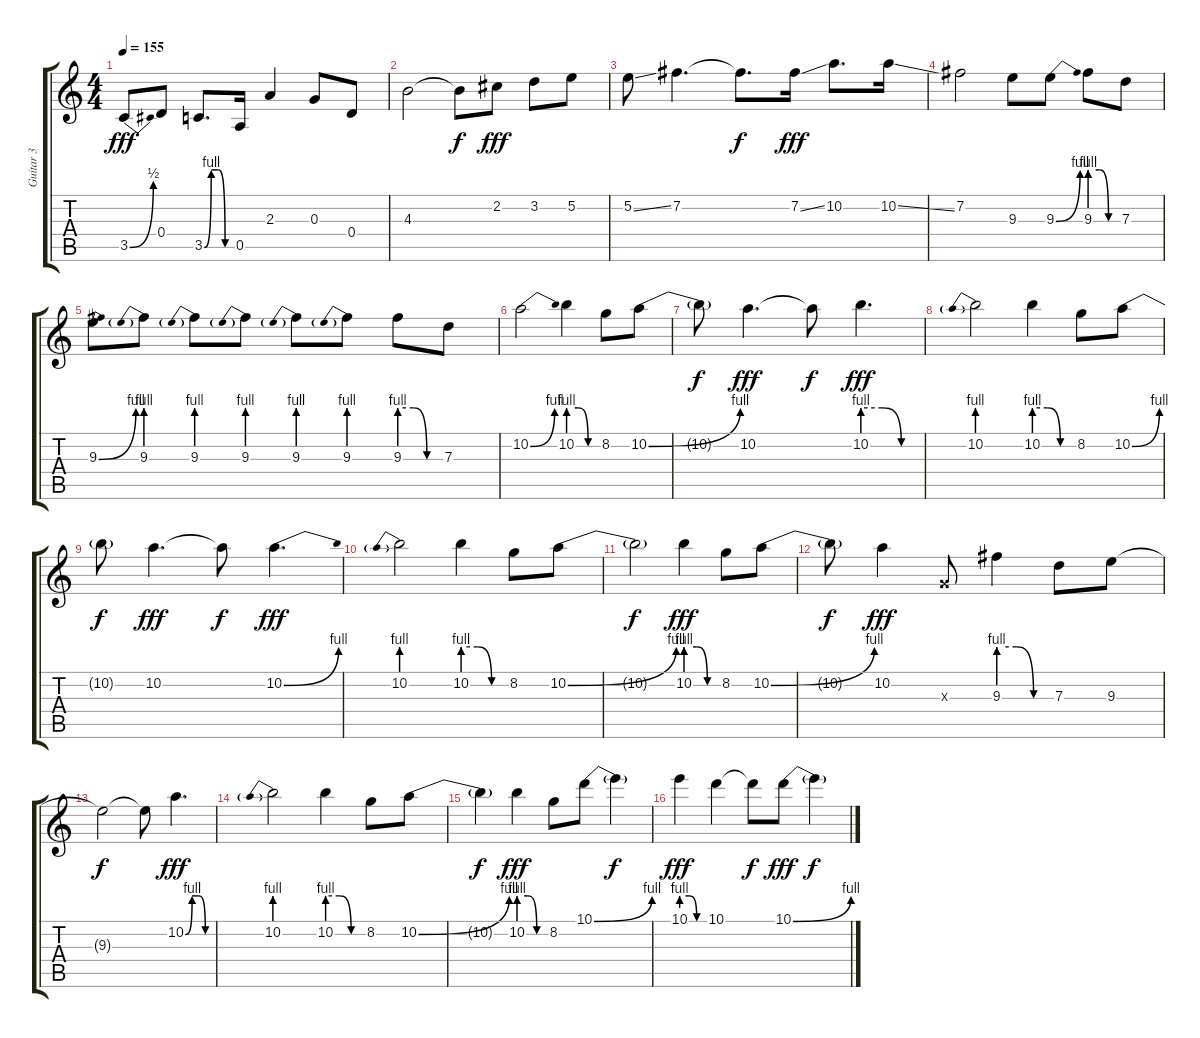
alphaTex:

\track ("Guitar 3" "Guitar 3") {instrument distortionguitar}
\staff {score tabs}
\tuning (E4 B3 G3 D3 A2 E2) {hide}
\ts (4 4)
\tempo 155
\clef g2
\ks c
3.5{be (bend 0 0 60 2)}.8{dy fff} 0.4.8 3.5{be (custom 0 0 15 4 30 4 45 0 60 0)}.8{d} 0.5.16 2.3.4 0.3.8 0.4.8 |
4.3.2 4.3{t}.8{dy f} 2.2.8{dy fff} 3.2.8 5.2.8 |
5.2{ss}.8 7.2.4{d} 7.2{t}.8{d dy f} 7.2{ss}.16{dy fff} 10.2.8{d} 10.2{ss}.16 |
7.2.2 9.3.8 9.3{be (bend 0 0 60 4)}.8 9.3{be (custom 0 4 20 4 40 0 60 0)}.8 7.3.8 |
9.3{be (bend 0 0 60 4)}.8 9.3{be (prebend 0 4 60 4)}.8 9.3{be (prebend 0 4 60 4)}.8 9.3{be (prebend 0 4 60 4)}.8 9.3{be (prebend 0 4 60 4)}.8 9.3{be (prebend 0 4 60 4)}.8 9.3{be (custom 0 4 20 4 40 0 60 0)}.8 7.3.8 |
10.2{be (bend 0 0 60 4)}.2 10.2{be (custom 0 4 20 4 40 0 60 0)}.4 8.2.8 10.2{be (bend 0 0 60 4)}.8 |
10.2{t}.8{dy f} 10.2.4{d dy fff} 10.2{t}.8{dy f} 10.2{be (custom 0 4 20 4 40 0 60 0)}.4{d dy fff} |
10.2{be (prebend 0 4 60 4)}.2 10.2{be (custom 0 4 20 4 40 0 60 0)}.4 8.2.8 10.2{be (bend 0 0 60 4)}.8 |
10.2{t}.8{dy f} 10.2.4{d dy fff} 10.2{t}.8{dy f} 10.2{be (bend 0 0 60 4)}.4{d dy fff} |
10.2{be (prebend 0 4 60 4)}.2 10.2{be (custom 0 4 20 4 40 0 60 0)}.4 8.2.8 10.2{be (bend 0 0 60 4)}.8 |
10.2{t}.2{dy f} 10.2{be (custom 0 4 20 4 40 0 60 0)}.4{dy fff} 8.2.8 10.2{be (bend 0 0 60 4)}.8 |
10.2{t}.8{dy f} 10.2.4{dy fff} 0.3{x}.8 9.3{be (custom 0 4 20 4 40 0 60 0)}.4 7.3.8 9.3.8 |
9.3{t}.2{dy f} 9.3{t}.8 10.2{be (custom 0 0 15 4 30 4 45 0 60 0)}.4{d dy fff} |
10.2{be (prebend 0 4 60 4)}.2 10.2{be (custom 0 4 20 4 40 0 60 0)}.4 8.2.8 10.2{be (bend 0 0 60 4)}.8 |
10.2{t}.4{dy f} 10.2{be (custom 0 4 20 4 40 0 60 0)}.4{dy fff} 8.2.8 10.1{be (bend 0 0 60 4)}.8 10.1{t}.4{dy f} |
10.1{be (custom 0 4 20 4 40 0 60 0)}.4{dy fff} 10.1.4 10.1{t}.8{dy f} 10.1{be (bend 0 0 60 4)}.8{dy fff} 10.1{t}.4{dy f}
